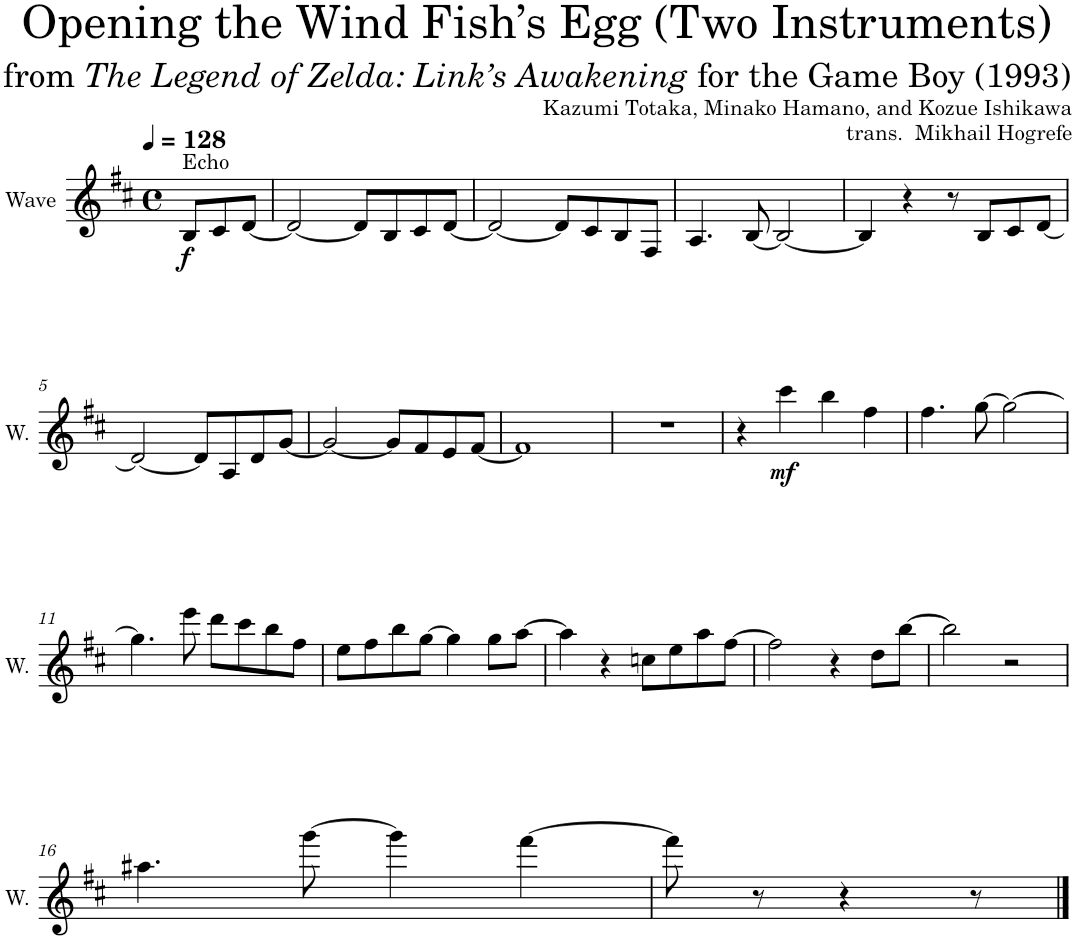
**kern	**dynam	**kern	**dynam
*part2	*part2	*part1	*part1
*staff2	*staff2	*staff1	*staff1
*I"Square Synthesizer	*	*I"Wave	*
*	*	*I'W.	*
*stria5	*	*	*
*clefG2	*	*clefG2	*
*k[f#c#]	*	*k[f#c#]	*
*M4/4	*	*M4/4	*
*met(c)	*	*met(c)	*
*MM128	*	*MM128	*
=	=	=	=
!	!	!LO:TX:a:t=Echo	!
!	!	!	!LO:DY:b
8r	.	8B/L	f
!	!LO:DY:b	!	!
8B/L	p	8c#/	.
8c#/J	.	[8d/J	.
=1	=1	=1	=1
[8d	.	2d/_	.
2d_	.	.	.
.	.	8d/L]	.
8d]	.	8B/	.
8B/L	.	8c#/	.
8c#/J	.	[8d/J	.
=2	=2	=2	=2
[8d	.	2d/_	.
2d_	.	.	.
.	.	8d/L]	.
8d]	.	8c#/	.
8c#/L	.	8B/	.
8B/J	.	8F#/J	.
=3	=3	=3	=3
8F#	.	4.A/	.
4.A	.	.	.
.	.	[8B/	.
[8B	.	2B/_	.
4.B]	.	.	.
=4	=4	=4	=4
[8B	.	4B/]	.
4B]	.	.	.
.	.	4r	.
4r	.	.	.
.	.	8r	.
8r	.	8B/L	.
8B/L	.	8c#/	.
8c#/J	.	[8d/J	.
!!LO:LB:g=z
=5	=5	=5	=5
[8d	.	2d/_	.
2d_	.	.	.
.	.	8d/L]	.
8d]	.	8A/	.
8A/L	.	8d/	.
8d/J	.	[8g/J	.
=6	=6	=6	=6
[8g	.	2g/_	.
2g_	.	.	.
.	.	8g/L]	.
8g]	.	8f#/	.
8f#/L	.	8e/	.
8e/J	.	[8f#/J	.
=7	=7	=7	=7
[8f#	.	1f#]	.
2..f#_	.	.	.
=8	=8	=8	=8
8f#]	.	1r	.
8r	.	.	.
4r	.	.	.
2r	.	.	.
=9	=9	=9	=9
8r	.	4r	.
4r	.	.	.
!	!	!	!LO:DY:b
.	.	4ccc#\	mf
4ccc#	.	.	.
.	.	4bb\	.
4bb	.	.	.
.	.	4ff#\	.
[8ff#	.	.	.
=10	=10	=10	=10
8ff#]	.	4.ff#\	.
4.ff#	.	.	.
.	.	[8gg\	.
[8gg	.	2gg\_	.
4.gg]	.	.	.
!!LO:LB:g=z
=11	=11	=11	=11
[8gg	.	4.gg\]	.
4.gg]	.	.	.
.	.	8eee\	.
8eee\L	.	8ddd\L	.
8ddd\J	.	8ccc#\	.
8ccc#\L	.	8bb\	.
8bb\J	.	8ff#\J	.
=12	=12	=12	=12
8ff#\L	.	8ee\L	.
8ee\J	.	8ff#\	.
8ff#\L	.	8bb\	.
8bb\J	.	[8gg\J	.
[8gg	.	4gg\]	.
4gg]	.	.	.
.	.	8gg\L	.
8gg	.	[8aa\J	.
=13	=13	=13	=13
[8aa	.	4aa\]	.
4aa]	.	.	.
.	.	4r	.
4r	.	.	.
.	.	8ccn\L	.
8ccn	.	8ee\	.
8ee\L	.	8aa\	.
8aa\J	.	[8ff#\J	.
=14	=14	=14	=14
[8ff#	.	2ff#\]	.
2ff#]	.	.	.
.	.	4r	.
4r	.	.	.
.	.	8dd\L	.
8dd	.	[8bb\J	.
=15	=15	=15	=15
[8bb	.	2bb\]	.
2bb]	.	.	.
.	.	2r	.
8r	.	.	.
4r	.	.	.
!!LO:LB:g=z
=16	=16	=16	=16
8r	.	4.aa#X\	.
4.aa#X	.	.	.
.	.	[8ggg\	.
[8ggg	.	4ggg\]	.
4ggg]	.	.	.
.	.	[4fff#\	.
8fff#	.	.	.
=17	=17	=17	=17
[8fff#\L	.	8fff#\]	.
8fff#\J]	.	8r	.
8r	.	4r	.
4r	.	.	.
.	.	8r	.
==	==	==	==
*-	*-	*-	*-
